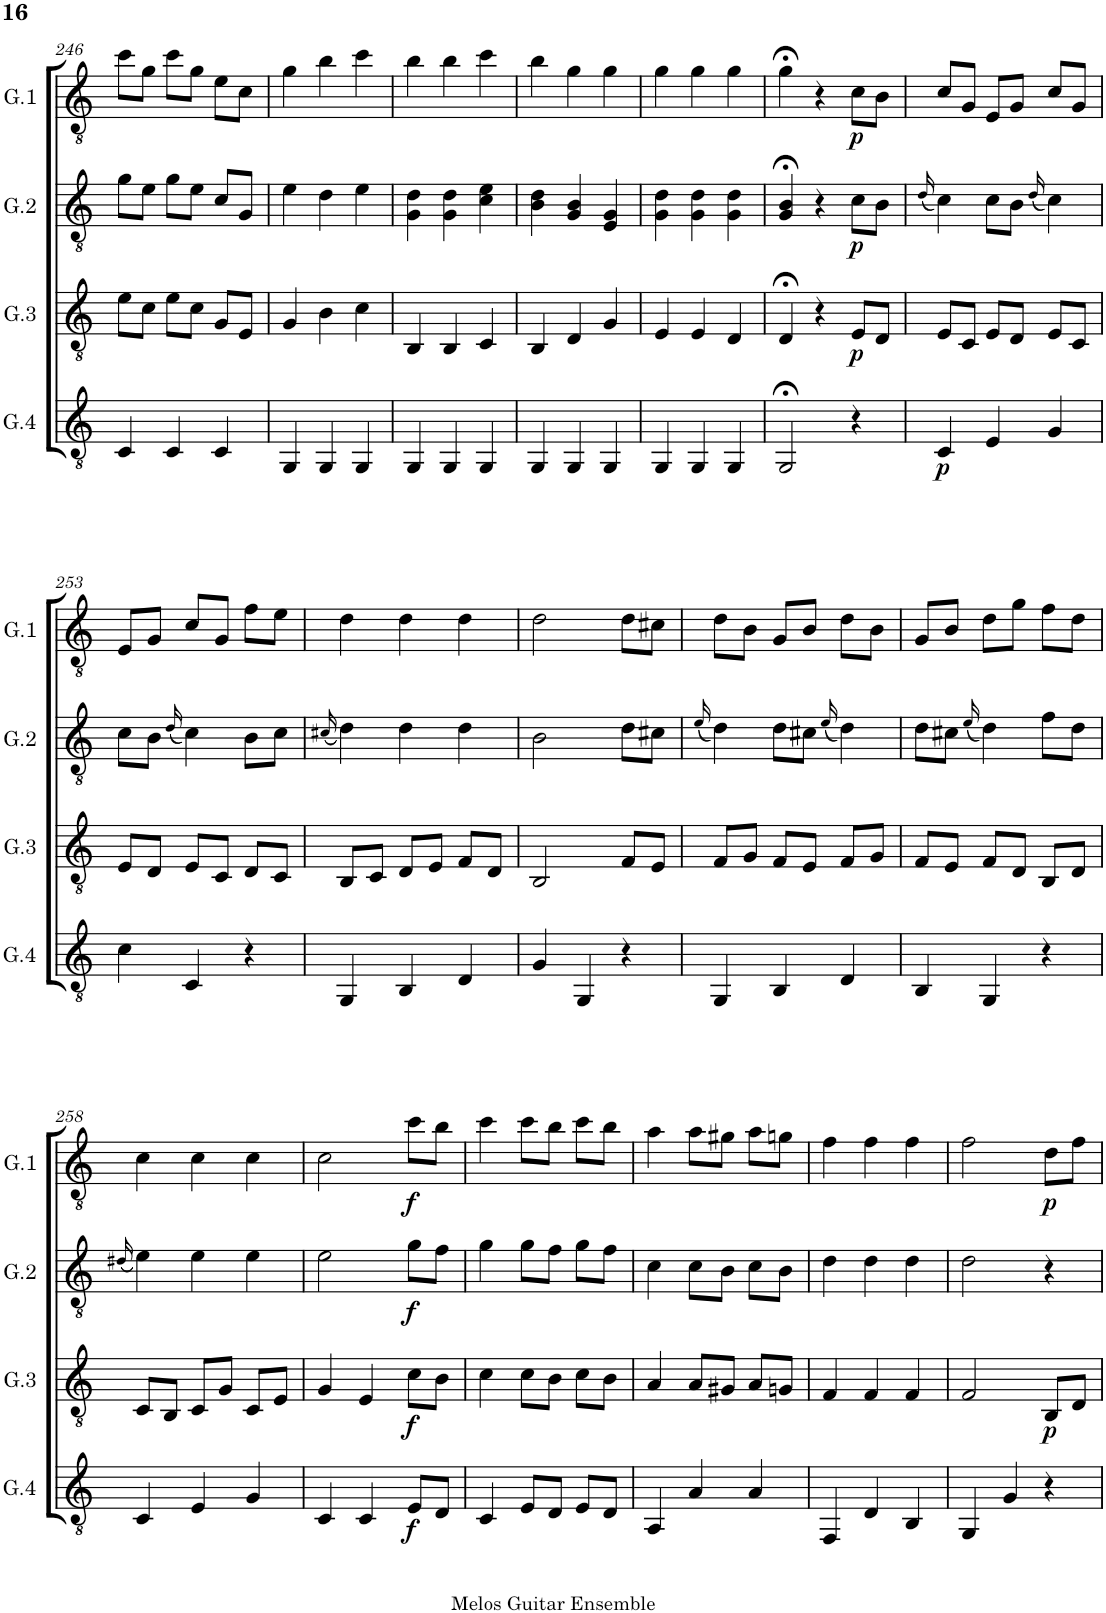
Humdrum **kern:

**kern	**dynam	**kern	**dynam	**kern	**dynam	**kern	**dynam
*part4	*part4	*part3	*part3	*part2	*part2	*part1	*part1
*staff4	*staff4	*staff3	*staff3	*staff2	*staff2	*staff1	*staff1
*I"G.4	*	*I"G.3	*	*I"G.2	*	*I"G.1	*
*I'G.4	*	*I'G.3	*	*I'G.2	*	*I'G.1	*
!!LO:PB:g=z
*clefGv2	*	*clefGv2	*	*clefGv2	*	*clefGv2	*
*k[]	*	*k[]	*	*k[]	*	*k[]	*
*M3/4	*	*M3/4	*	*M3/4	*	*M3/4	*
=246	=246	=246	=246	=246	=246	=246	=246
4C/	.	8e\L	.	8g\L	.	8cc\L	.
.	.	8c\J	.	8e\J	.	8g\J	.
4C/	.	8e\L	.	8g\L	.	8cc\L	.
.	.	8c\J	.	8e\J	.	8g\J	.
4C/	.	8G/L	.	8c/L	.	8e\L	.
.	.	8E/J	.	8G/J	.	8c\J	.
=247	=247	=247	=247	=247	=247	=247	=247
4GG/	.	4G/	.	4e\	.	4g\	.
4GG/	.	4B\	.	4d\	.	4b\	.
4GG/	.	4c\	.	4e\	.	4cc\	.
=248	=248	=248	=248	=248	=248	=248	=248
4GG/	.	4BB/	.	4G\ 4d\	.	4b\	.
4GG/	.	4BB/	.	4G\ 4d\	.	4b\	.
4GG/	.	4C/	.	4c\ 4e\	.	4cc\	.
=249	=249	=249	=249	=249	=249	=249	=249
4GG/	.	4BB/	.	4B\ 4d\	.	4b\	.
4GG/	.	4D/	.	4G/ 4B/	.	4g\	.
4GG/	.	4G/	.	4E/ 4G/	.	4g\	.
=250	=250	=250	=250	=250	=250	=250	=250
4GG/	.	4E/	.	4G\ 4d\	.	4g\	.
4GG/	.	4E/	.	4G\ 4d\	.	4g\	.
4GG/	.	4D/	.	4G\ 4d\	.	4g\	.
=251	=251	=251	=251	=251	=251	=251	=251
2GG;</	.	4D;</	.	4G/;< 4B/;<	.	4g;<\	.
.	.	4r	.	4r	.	4r	.
!	!	!	!LO:DY:b	!	!LO:DY:b	!	!LO:DY:b
4r	.	8E/L	p	8c\L	p	8c\L	p
.	.	8D/J	.	8B\J	.	8B\J	.
=252	=252	=252	=252	=252	=252	=252	=252
.	.	.	.	(16qd/	.	.	.
!	!LO:DY:b	!	!	!	!	!	!
4C/	p	8E/L	.	4c\)	.	8c/L	.
.	.	8C/J	.	.	.	8G/J	.
4E/	.	8E/L	.	8c\L	.	8E/L	.
.	.	8D/J	.	8B\J	.	8G/J	.
.	.	.	.	(16qd/	.	.	.
4G/	.	8E/L	.	4c\)	.	8c/L	.
.	.	8C/J	.	.	.	8G/J	.
!!LO:LB:g=z
=253	=253	=253	=253	=253	=253	=253	=253
4c\	.	8E/L	.	8c\L	.	8E/L	.
.	.	8D/J	.	8B\J	.	8G/J	.
.	.	.	.	(16qd/	.	.	.
4C/	.	8E/L	.	4c\)	.	8c/L	.
.	.	8C/J	.	.	.	8G/J	.
4r	.	8D/L	.	8B\L	.	8f\L	.
.	.	8C/J	.	8c\J	.	8e\J	.
=254	=254	=254	=254	=254	=254	=254	=254
.	.	.	.	(16qc#X/	.	.	.
4GG/	.	8BB/L	.	4d\)	.	4d\	.
.	.	8C/J	.	.	.	.	.
4BB/	.	8D/L	.	4d\	.	4d\	.
.	.	8E/J	.	.	.	.	.
4D/	.	8F/L	.	4d\	.	4d\	.
.	.	8D/J	.	.	.	.	.
=255	=255	=255	=255	=255	=255	=255	=255
4G/	.	2BB/	.	2B\	.	2d\	.
4GG/	.	.	.	.	.	.	.
4r	.	8F/L	.	8d\L	.	8d\L	.
.	.	8E/J	.	8c#X\J	.	8c#X\J	.
=256	=256	=256	=256	=256	=256	=256	=256
.	.	.	.	(16qe/	.	.	.
4GG/	.	8F/L	.	4d\)	.	8d\L	.
.	.	8G/J	.	.	.	8B\J	.
4BB/	.	8F/L	.	8d\L	.	8G/L	.
.	.	8E/J	.	8c#X\J	.	8B/J	.
.	.	.	.	(16qe/	.	.	.
4D/	.	8F/L	.	4d\)	.	8d\L	.
.	.	8G/J	.	.	.	8B\J	.
=257	=257	=257	=257	=257	=257	=257	=257
4BB/	.	8F/L	.	8d\L	.	8G/L	.
.	.	8E/J	.	8c#X\J	.	8B/J	.
.	.	.	.	(16qe/	.	.	.
4GG/	.	8F/L	.	4d\)	.	8d\L	.
.	.	8D/J	.	.	.	8g\J	.
4r	.	8BB/L	.	8f\L	.	8f\L	.
.	.	8D/J	.	8d\J	.	8d\J	.
!!LO:LB:g=z
=258	=258	=258	=258	=258	=258	=258	=258
.	.	.	.	(16qd#X/	.	.	.
4C/	.	8C/L	.	4e\)	.	4c\	.
.	.	8BB/J	.	.	.	.	.
4E/	.	8C/L	.	4e\	.	4c\	.
.	.	8G/J	.	.	.	.	.
4G/	.	8C/L	.	4e\	.	4c\	.
.	.	8E/J	.	.	.	.	.
=259	=259	=259	=259	=259	=259	=259	=259
4C/	.	4G/	.	2e\	.	2c\	.
4C/	.	4E/	.	.	.	.	.
!	!LO:DY:b	!	!LO:DY:b	!	!LO:DY:b	!	!LO:DY:b
8E/L	f	8c\L	f	8g\L	f	8cc\L	f
8D/J	.	8B\J	.	8f\J	.	8b\J	.
=260	=260	=260	=260	=260	=260	=260	=260
4C/	.	4c\	.	4g\	.	4cc\	.
8E/L	.	8c\L	.	8g\L	.	8cc\L	.
8D/J	.	8B\J	.	8f\J	.	8b\J	.
8E/L	.	8c\L	.	8g\L	.	8cc\L	.
8D/J	.	8B\J	.	8f\J	.	8b\J	.
=261	=261	=261	=261	=261	=261	=261	=261
4AA/	.	4A/	.	4c\	.	4a\	.
4A/	.	8A/L	.	8c\L	.	8a\L	.
.	.	8G#X/J	.	8B\J	.	8g#X\J	.
4A/	.	8A/L	.	8c\L	.	8a\L	.
.	.	8Gn/J	.	8B\J	.	8gn\J	.
=262	=262	=262	=262	=262	=262	=262	=262
4FF/	.	4F/	.	4d\	.	4f\	.
4D/	.	4F/	.	4d\	.	4f\	.
4BB/	.	4F/	.	4d\	.	4f\	.
=263	=263	=263	=263	=263	=263	=263	=263
4GG/	.	2F/	.	2d\	.	2f\	.
4G/	.	.	.	.	.	.	.
!	!	!	!LO:DY:b	!	!	!	!LO:DY:b
4r	.	8BB/L	p	4r	.	8d\L	p
.	.	8D/J	.	.	.	8f\J	.
=	=	=	=	=	=	=	=
*-	*-	*-	*-	*-	*-	*-	*-
